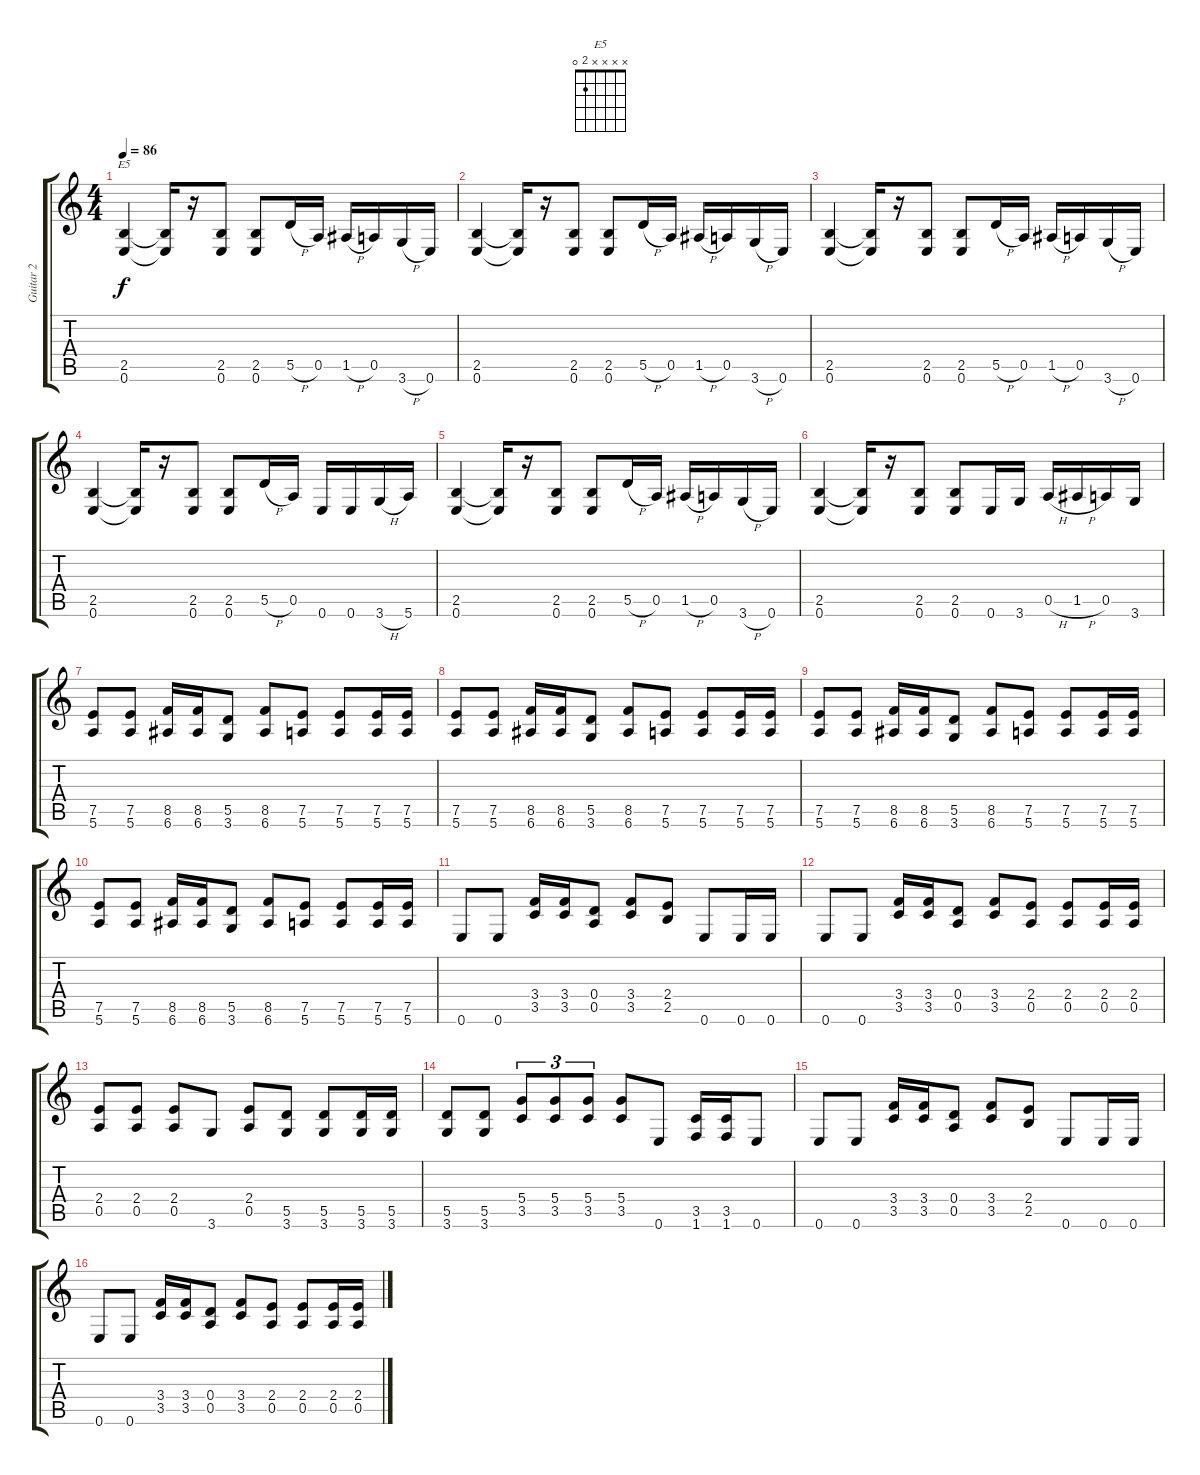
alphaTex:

\track ("Guitar 2" "Guitar 2") {instrument overdrivenguitar}
\staff {score tabs}
\tuning (E4 B3 G3 D3 A2 E2) {hide}
\chord ("E5" x x x x 2 0)
\ts (4 4)
\tempo 86
\clef g2
\ks c
(2.5 0.6).4{ch "E5" dy f} (2.5{t} 0.6{t}).16 r.16 (2.5 0.6).8 (2.5 0.6).8 5.5{h}.16 0.5.16 1.5{h}.16 0.5.16 3.6{h}.16 0.6.16 |
(2.5 0.6).4 (2.5{t} 0.6{t}).16 r.16 (2.5 0.6).8 (2.5 0.6).8 5.5{h}.16 0.5.16 1.5{h}.16 0.5.16 3.6{h}.16 0.6.16 |
(2.5 0.6).4 (2.5{t} 0.6{t}).16 r.16 (2.5 0.6).8 (2.5 0.6).8 5.5{h}.16 0.5.16 1.5{h}.16 0.5.16 3.6{h}.16 0.6.16 |
(2.5 0.6).4 (2.5{t} 0.6{t}).16 r.16 (2.5 0.6).8 (2.5 0.6).8 5.5{h}.16 0.5.16 0.6.16 0.6.16 3.6{h}.16 5.6.16 |
(2.5 0.6).4 (2.5{t} 0.6{t}).16 r.16 (2.5 0.6).8 (2.5 0.6).8 5.5{h}.16 0.5.16 1.5{h}.16 0.5.16 3.6{h}.16 0.6.16 |
(2.5 0.6).4 (2.5{t} 0.6{t}).16 r.16 (2.5 0.6).8 (2.5 0.6).8 0.6.16 3.6.16 0.5{h}.16 1.5{h}.16 0.5.16 3.6.16 |
(7.5 5.6).8 (7.5 5.6).8 (8.5 6.6).16 (8.5 6.6).16 (5.5 3.6).8 (8.5 6.6).8 (7.5 5.6).8 (7.5 5.6).8 (7.5 5.6).16 (7.5 5.6).16 |
(7.5 5.6).8 (7.5 5.6).8 (8.5 6.6).16 (8.5 6.6).16 (5.5 3.6).8 (8.5 6.6).8 (7.5 5.6).8 (7.5 5.6).8 (7.5 5.6).16 (7.5 5.6).16 |
(7.5 5.6).8 (7.5 5.6).8 (8.5 6.6).16 (8.5 6.6).16 (5.5 3.6).8 (8.5 6.6).8 (7.5 5.6).8 (7.5 5.6).8 (7.5 5.6).16 (7.5 5.6).16 |
(7.5 5.6).8 (7.5 5.6).8 (8.5 6.6).16 (8.5 6.6).16 (5.5 3.6).8 (8.5 6.6).8 (7.5 5.6).8 (7.5 5.6).8 (7.5 5.6).16 (7.5 5.6).16 |
0.6.8 0.6.8 (3.4 3.5).16 (3.4 3.5).16 (0.4 0.5).8 (3.4 3.5).8 (2.4 2.5).8 0.6.8 0.6.16 0.6.16 |
0.6.8 0.6.8 (3.4 3.5).16 (3.4 3.5).16 (0.4 0.5).8 (3.4 3.5).8 (2.4 0.5).8 (2.4 0.5).8 (2.4 0.5).16 (2.4 0.5).16 |
(2.4 0.5).8 (2.4 0.5).8 (2.4 0.5).8 3.6.8 (2.4 0.5).8 (5.5 3.6).8 (5.5 3.6).8 (5.5 3.6).16 (5.5 3.6).16 |
(5.5 3.6).8 (5.5 3.6).8 (5.4 3.5).8{tu (3 2)} (5.4 3.5).8{tu (3 2)} (5.4 3.5).8{tu (3 2)} (5.4 3.5).8 0.6.8 (3.5 1.6).16 (3.5 1.6).16 0.6.8 |
0.6.8 0.6.8 (3.4 3.5).16 (3.4 3.5).16 (0.4 0.5).8 (3.4 3.5).8 (2.4 2.5).8 0.6.8 0.6.16 0.6.16 |
0.6.8 0.6.8 (3.4 3.5).16 (3.4 3.5).16 (0.4 0.5).8 (3.4 3.5).8 (2.4 0.5).8 (2.4 0.5).8 (2.4 0.5).16 (2.4 0.5).16
